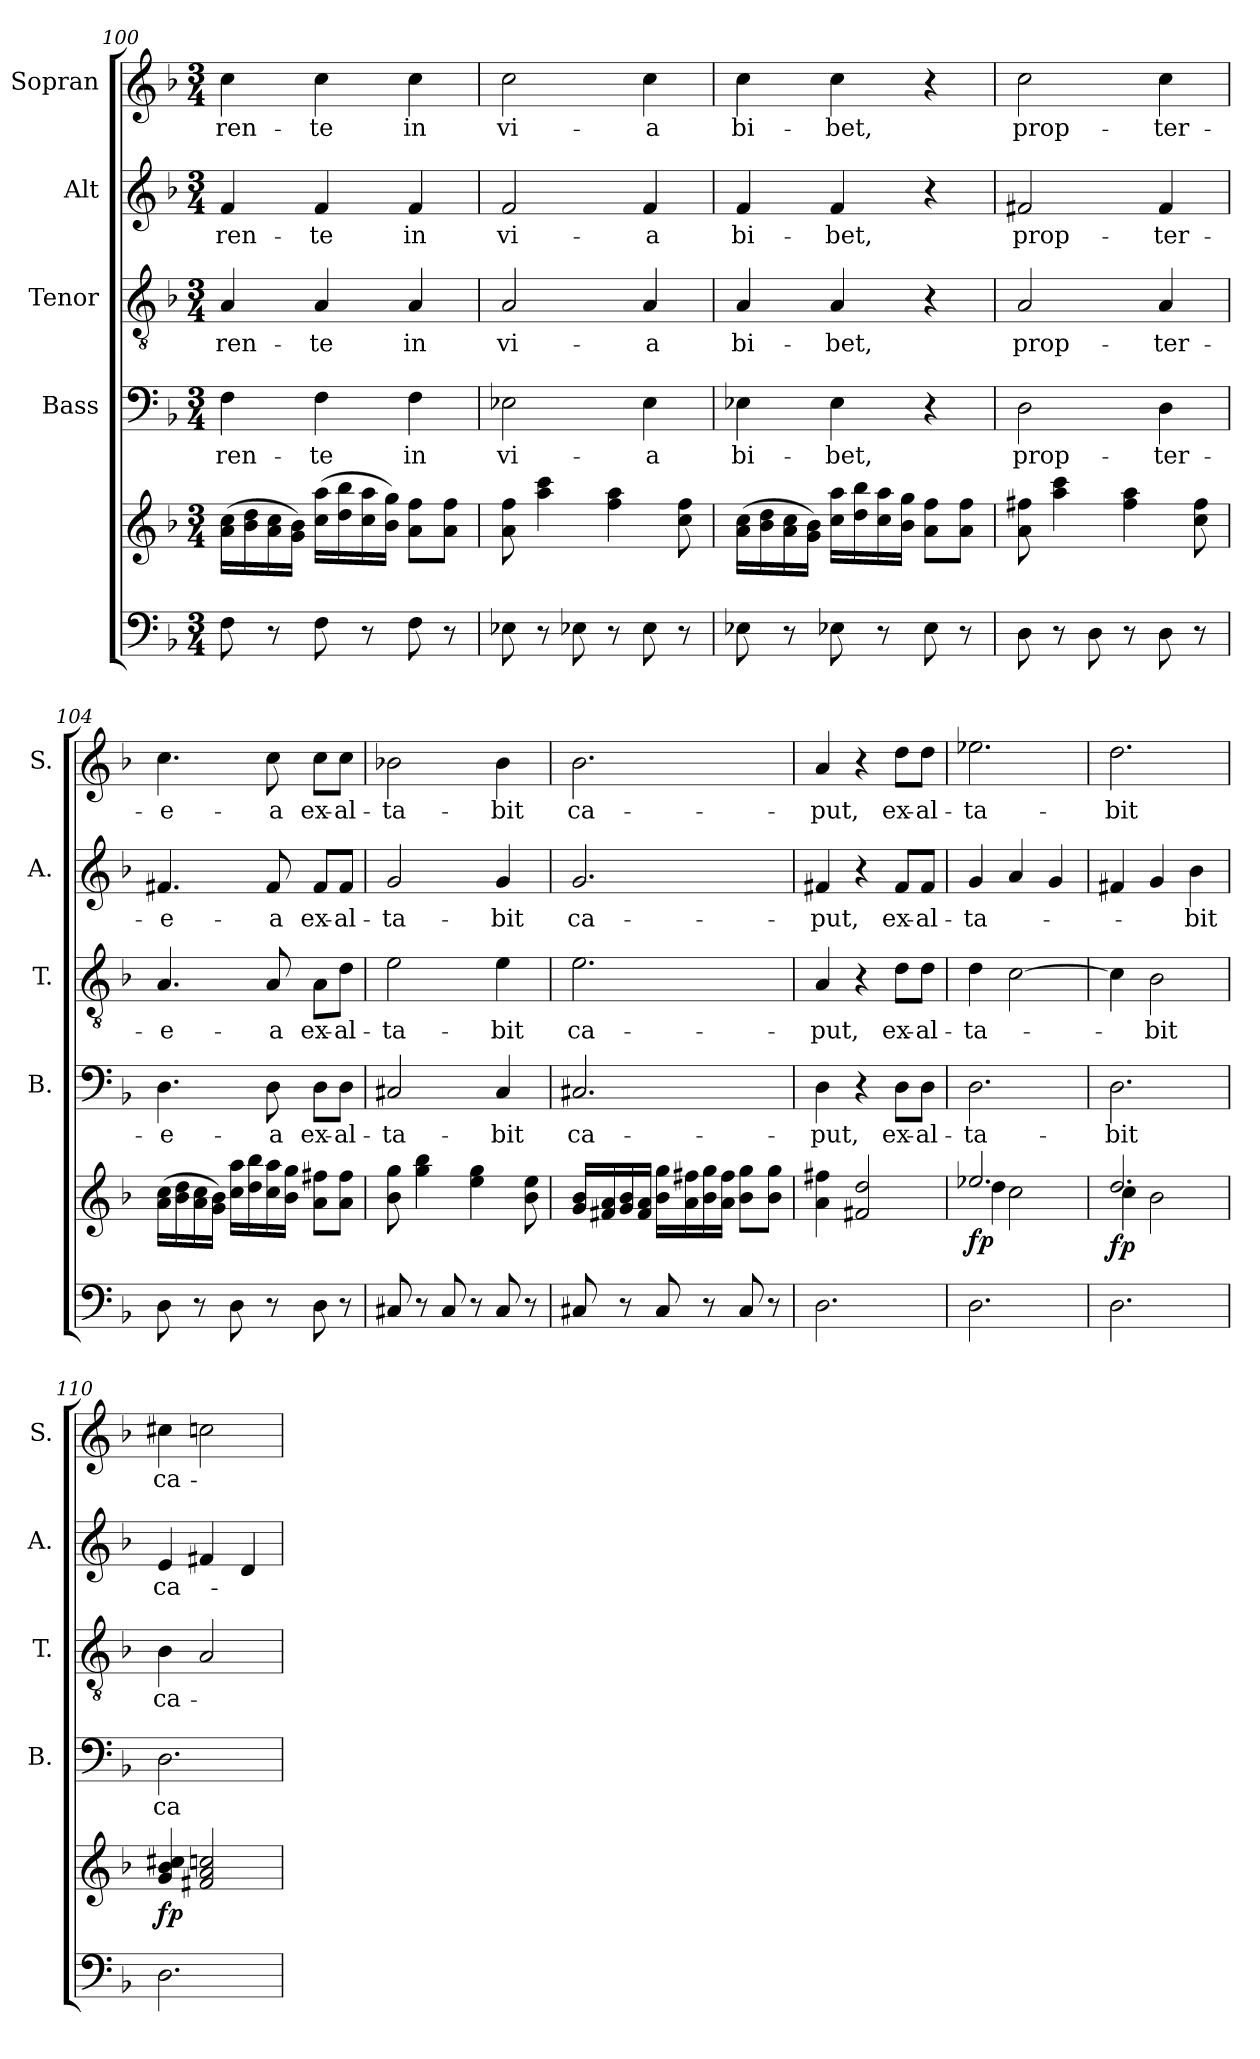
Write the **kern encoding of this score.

**kern	**kern	**dynam	**kern	**text	**kern	**text	**kern	**text	**kern	**text
*part5	*part5	*part5	*part4	*part4	*part3	*part3	*part2	*part2	*part1	*part1
*staff6	*staff5	*staff5/6	*staff4	*staff4	*staff3	*staff3	*staff2	*staff2	*staff1	*staff1
*	*	*	*I"Bass	*	*I"Tenor	*	*I"Alt	*	*I"Sopran	*
*	*	*	*I'B.	*	*I'T.	*	*I'A.	*	*I'S.	*
*clefF4	*clefG2	*	*clefF4	*	*clefGv2	*	*clefG2	*	*clefG2	*
*k[b-]	*k[b-]	*	*k[b-]	*	*k[b-]	*	*k[b-]	*	*k[b-]	*
*F:	*F:	*	*F:	*	*F:	*	*F:	*	*F:	*
*M3/4	*M3/4	*	*M3/4	*	*M3/4	*	*M3/4	*	*M3/4	*
=100	=100	=100	=100	=100	=100	=100	=100	=100	=100	=100
!	!	!	!	!LO:LY:b	!	!LO:LY:b	!	!LO:LY:b	!	!LO:LY:b
8F\	(>16a\ 16cc\LL	.	4F\	-ren-	4A/	-ren-	4f/	-ren-	4cc\	-ren-
.	16b-\ 16dd\	.	.	.	.	.	.	.	.	.
8r	16a\ 16cc\	.	.	.	.	.	.	.	.	.
.	16g\ 16b-\JJ)	.	.	.	.	.	.	.	.	.
!	!	!	!	!LO:LY:b	!	!LO:LY:b	!	!LO:LY:b	!	!LO:LY:b
8F\	(>16cc\ 16aa\LL	.	4F\	-te	4A/	-te	4f/	-te	4cc\	-te
.	16dd\ 16bb-\	.	.	.	.	.	.	.	.	.
8r	16cc\ 16aa\	.	.	.	.	.	.	.	.	.
.	16b-\ 16gg\JJ)	.	.	.	.	.	.	.	.	.
!	!	!	!	!LO:LY:b	!	!LO:LY:b	!	!LO:LY:b	!	!LO:LY:b
8F\	8a\ 8ff\L	.	4F\	in	4A/	in	4f/	in	4cc\	in
8r	8a\ 8ff\J	.	.	.	.	.	.	.	.	.
=101	=101	=101	=101	=101	=101	=101	=101	=101	=101	=101
!	!	!	!	!LO:LY:b	!	!LO:LY:b	!	!LO:LY:b	!	!LO:LY:b
8E-X\	8a\ 8ff\	.	2E-X\	vi-	2A/	vi-	2f/	vi-	2cc\	vi-
8r	4aa\ 4ccc\	.	.	.	.	.	.	.	.	.
8E-X\	.	.	.	.	.	.	.	.	.	.
8r	4ff\ 4aa\	.	.	.	.	.	.	.	.	.
!	!	!	!	!LO:LY:b	!	!LO:LY:b	!	!LO:LY:b	!	!LO:LY:b
8E-\	.	.	4E-\	-a	4A/	-a	4f/	-a	4cc\	-a
8r	8cc\ 8ff\	.	.	.	.	.	.	.	.	.
=102	=102	=102	=102	=102	=102	=102	=102	=102	=102	=102
!	!	!	!	!LO:LY:b	!	!LO:LY:b	!	!LO:LY:b	!	!LO:LY:b
8E-X\	(>16a\ 16cc\LL	.	4E-X\	bi-	4A/	bi-	4f/	bi-	4cc\	bi-
.	16b-\ 16dd\	.	.	.	.	.	.	.	.	.
8r	16a\ 16cc\	.	.	.	.	.	.	.	.	.
.	16g\ 16b-\JJ)	.	.	.	.	.	.	.	.	.
!	!	!	!	!LO:LY:b	!	!LO:LY:b	!	!LO:LY:b	!	!LO:LY:b
8E-X\	16cc\ 16aa\LL	.	4E-\	-bet,	4A/	-bet,	4f/	-bet,	4cc\	-bet,
.	16dd\ 16bb-\	.	.	.	.	.	.	.	.	.
8r	16cc\ 16aa\	.	.	.	.	.	.	.	.	.
.	16b-\ 16gg\JJ	.	.	.	.	.	.	.	.	.
8E-\	8a\ 8ff\L	.	4r	.	4r	.	4r	.	4r	.
8r	8a\ 8ff\J	.	.	.	.	.	.	.	.	.
!!LO:PB:g=z
=103	=103	=103	=103	=103	=103	=103	=103	=103	=103	=103
!	!	!	!	!LO:LY:b	!	!LO:LY:b	!	!LO:LY:b	!	!LO:LY:b
8D\	8a\ 8ff#X\	.	2D\	prop-	2A/	prop-	2f#X/	prop-	2cc\	prop-
8r	4aa\ 4ccc\	.	.	.	.	.	.	.	.	.
8D\	.	.	.	.	.	.	.	.	.	.
8r	4ff#\ 4aa\	.	.	.	.	.	.	.	.	.
!	!	!	!	!LO:LY:b	!	!LO:LY:b	!	!LO:LY:b	!	!LO:LY:b
8D\	.	.	4D\	-ter-	4A/	-ter-	4f#/	-ter-	4cc\	-ter-
8r	8cc\ 8ff#\	.	.	.	.	.	.	.	.	.
=104	=104	=104	=104	=104	=104	=104	=104	=104	=104	=104
!	!	!	!	!LO:LY:b	!	!LO:LY:b	!	!LO:LY:b	!	!LO:LY:b
8D\	(>16a\ 16cc\LL	.	4.D\	-e-	4.A/	-e-	4.f#X/	-e-	4.cc\	-e-
.	16b-\ 16dd\	.	.	.	.	.	.	.	.	.
8r	16a\ 16cc\	.	.	.	.	.	.	.	.	.
.	16g\ 16b-\JJ)	.	.	.	.	.	.	.	.	.
8D\	16cc\ 16aa\LL	.	.	.	.	.	.	.	.	.
.	16dd\ 16bb-\	.	.	.	.	.	.	.	.	.
!	!	!	!	!LO:LY:b	!	!LO:LY:b	!	!LO:LY:b	!	!LO:LY:b
8r	16cc\ 16aa\	.	8D\	-a	8A/	-a	8f#/	-a	8cc\	-a
.	16b-\ 16gg\JJ	.	.	.	.	.	.	.	.	.
!	!	!	!	!LO:LY:b	!	!LO:LY:b	!	!LO:LY:b	!	!LO:LY:b
8D\	8a\ 8ff#X\L	.	8D\L	ex-	8A\L	ex-	8f#/L	ex-	8cc\L	ex-
!	!	!	!	!LO:LY:b	!	!LO:LY:b	!	!LO:LY:b	!	!LO:LY:b
8r	8a\ 8ff#\J	.	8D\J	-al-	8d\J	-al-	8f#/J	-al-	8cc\J	-al-
=105	=105	=105	=105	=105	=105	=105	=105	=105	=105	=105
!	!	!	!	!LO:LY:b	!	!LO:LY:b	!	!LO:LY:b	!	!LO:LY:b
8C#X/	8b-\ 8gg\	.	2C#X/	-ta-	2e\	-ta-	2g/	-ta-	2b-X\	-ta-
8r	4gg\ 4bb-\	.	.	.	.	.	.	.	.	.
8C#/	.	.	.	.	.	.	.	.	.	.
8r	4ee\ 4gg\	.	.	.	.	.	.	.	.	.
!	!	!	!	!LO:LY:b	!	!LO:LY:b	!	!LO:LY:b	!	!LO:LY:b
8C#/	.	.	4C#/	-bit	4e\	-bit	4g/	-bit	4b-\	-bit
8r	8b-\ 8ee\	.	.	.	.	.	.	.	.	.
=106	=106	=106	=106	=106	=106	=106	=106	=106	=106	=106
!	!	!	!	!LO:LY:b	!	!LO:LY:b	!	!LO:LY:b	!	!LO:LY:b
8C#X/	16g/ 16b-/LL	.	2.C#X/	ca-	2.e\	ca-	2.g/	ca-	2.b-\	ca-
.	16f#X/ 16a/	.	.	.	.	.	.	.	.	.
8r	16g/ 16b-/	.	.	.	.	.	.	.	.	.
.	16f#/ 16a/JJ	.	.	.	.	.	.	.	.	.
8C#/	16b-\ 16gg\LL	.	.	.	.	.	.	.	.	.
.	16a\ 16ff#X\	.	.	.	.	.	.	.	.	.
8r	16b-\ 16gg\	.	.	.	.	.	.	.	.	.
.	16a\ 16ff#\JJ	.	.	.	.	.	.	.	.	.
8C#/	8b-\ 8gg\L	.	.	.	.	.	.	.	.	.
8r	8b-\ 8gg\J	.	.	.	.	.	.	.	.	.
!!LO:LB:g=z
=107	=107	=107	=107	=107	=107	=107	=107	=107	=107	=107
!	!	!	!	!LO:LY:b	!	!LO:LY:b	!	!LO:LY:b	!	!LO:LY:b
2.D\	4a\ 4ff#X\	.	4D\	-put,	4A/	-put,	4f#X/	-put,	4a/	-put,
.	2f#X/ 2dd/	.	4r	.	4r	.	4r	.	4r	.
!	!	!	!	!LO:LY:b	!	!LO:LY:b	!	!LO:LY:b	!	!LO:LY:b
.	.	.	8D\L	ex-	8d\L	ex-	8f#/L	ex-	8dd\L	ex-
!	!	!	!	!LO:LY:b	!	!LO:LY:b	!	!LO:LY:b	!	!LO:LY:b
.	.	.	8D\J	-al-	8d\J	-al-	8f#/J	-al-	8dd\J	-al-
=108	=108	=108	=108	=108	=108	=108	=108	=108	=108	=108
*	*^	*	*	*	*	*	*	*	*	*
!	!	!	!LO:DY:b	!	!LO:LY:b	!	!LO:LY:b	!	!LO:LY:b	!	!LO:LY:b
2.D\	2.ee-X/	4dd\	fp	2.D\	-ta-	4d\	-ta-	4g/	-ta-	2.ee-X\	-ta-
.	.	2cc\	.	.	.	[2c\	.	4a/	.	.	.
.	.	.	.	.	.	.	.	4g/	.	.	.
=109	=109	=109	=109	=109	=109	=109	=109	=109	=109	=109	=109
!	!	!	!LO:DY:b	!	!LO:LY:b	!	!	!	!	!	!LO:LY:b
2.D\	2.dd/	4cc\	fp	2.D\	-bit	4c\]	.	4f#X/	.	2.dd\	-bit
!	!	!	!	!	!	!	!LO:LY:b	!	!	!	!
.	.	2b-\	.	.	.	2B-\	-bit	4g/	.	.	.
!	!	!	!	!	!	!	!	!	!LO:LY:b	!	!
.	.	.	.	.	.	.	.	4b-\	-bit	.	.
*	*v	*v	*	*	*	*	*	*	*	*	*
=110	=110	=110	=110	=110	=110	=110	=110	=110	=110	=110
!	!	!LO:DY:b	!	!LO:LY:b	!	!LO:LY:b	!	!LO:LY:b	!	!LO:LY:b
2.D\	4g/ 4b-/ 4cc#X/	fp	2.D\	ca-	4B-\	ca-	4e/	ca-	4cc#X\	ca-
.	2f#X/ 2a/ 2ccn/	.	.	.	2A/	.	4f#X/	.	2ccn\	.
.	.	.	.	.	.	.	4d/	.	.	.
=	=	=	=	=	=	=	=	=	=	=
*-	*-	*-	*-	*-	*-	*-	*-	*-	*-	*-
